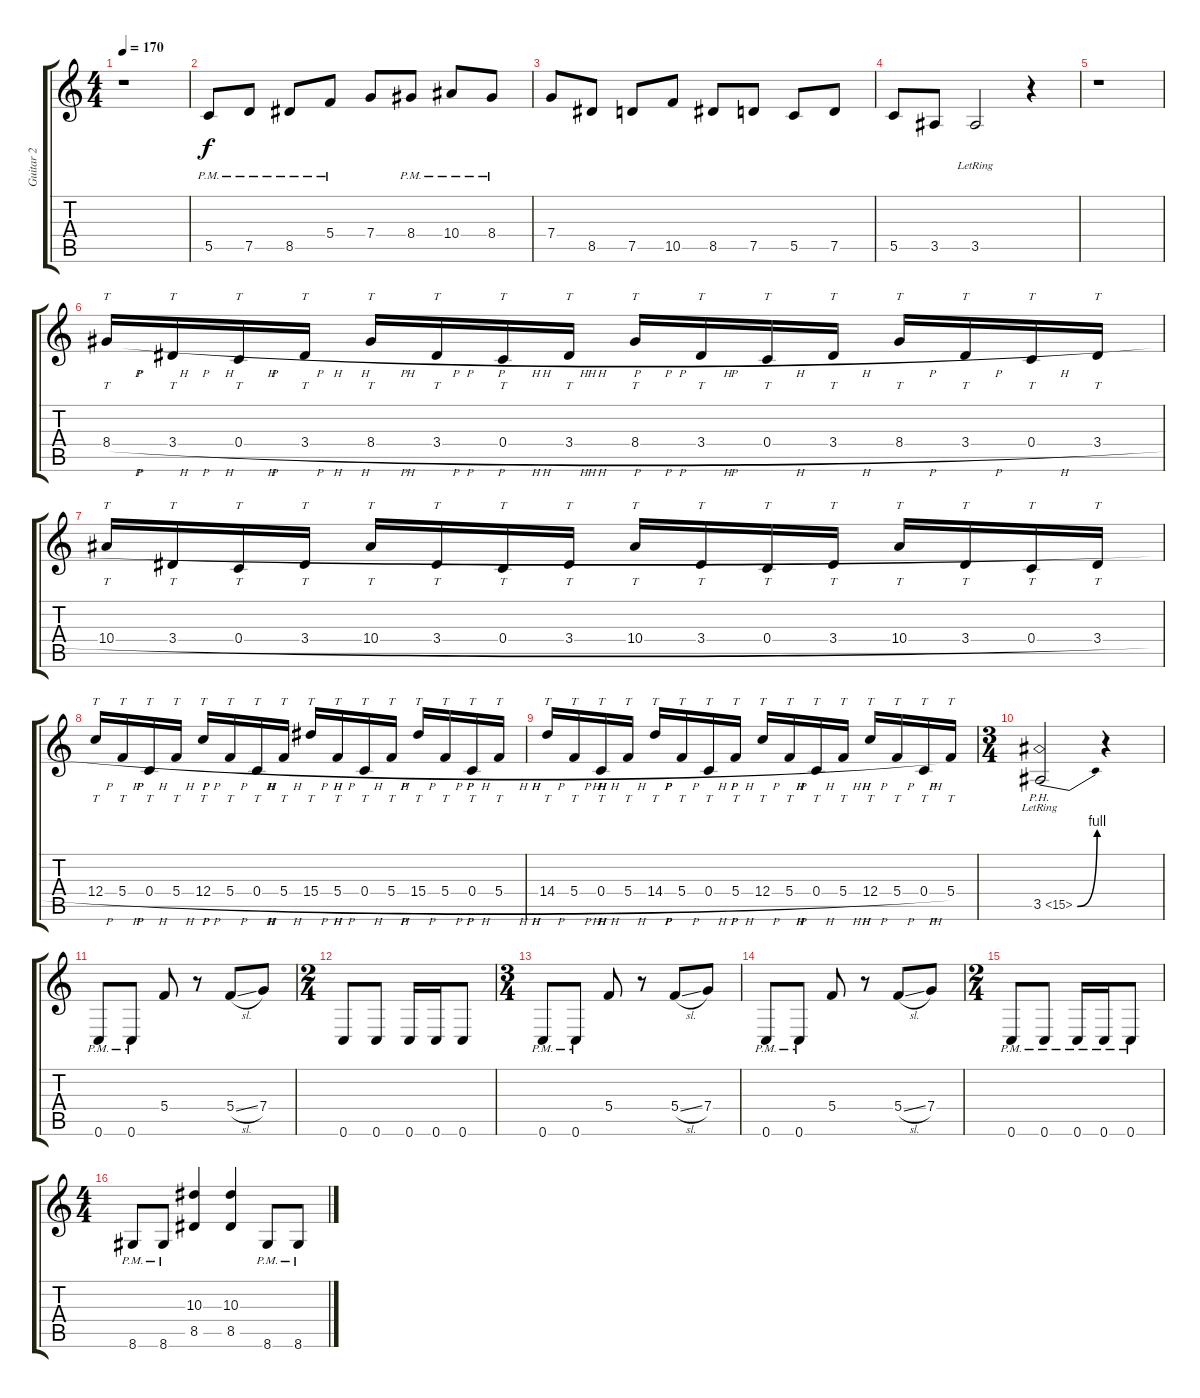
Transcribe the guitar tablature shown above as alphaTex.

\track ("Guitar 2" "Guitar 2") {instrument overdrivenguitar}
\staff {score tabs}
\tuning (D4 A3 F3 C3 G2 C2) {hide}
\ts (4 4)
\tempo 170
\clef g2
\ks c
r.1{dy f} |
5.5{pm}.8 7.5{pm}.8 8.5{pm}.8 5.4{pm}.8 7.4.8 8.4{pm}.8 10.4{pm}.8 8.4{pm}.8 |
7.4.8 8.5.8 7.5.8 10.5.8 8.5.8 7.5.8 5.5.8 7.5.8 |
5.5.8 3.5.8 3.5{lr}.2 r.4 |
r.1 |
8.4{h}.16{tt} 3.4{h}.16{tt} 0.4{h}.16{tt} 3.4{h}.16{tt} 8.4{h}.16{tt} 3.4{h}.16{tt} 0.4{h}.16{tt} 3.4{h}.16{tt} 8.4{h}.16{tt} 3.4{h}.16{tt} 0.4{h}.16{tt} 3.4{h}.16{tt} 8.4{h}.16{tt} 3.4{h}.16{tt} 0.4{h}.16{tt} 3.4{h}.16{tt} |
10.4{h}.16{tt} 3.4{h}.16{tt} 0.4{h}.16{tt} 3.4{h}.16{tt} 10.4{h}.16{tt} 3.4{h}.16{tt} 0.4{h}.16{tt} 3.4{h}.16{tt} 10.4{h}.16{tt} 3.4{h}.16{tt} 0.4{h}.16{tt} 3.4{h}.16{tt} 10.4{h}.16{tt} 3.4{h}.16{tt} 0.4{h}.16{tt} 3.4{h}.16{tt} |
12.4{h}.16{tt} 5.4{h}.16{tt} 0.4{h}.16{tt} 5.4{h}.16{tt} 12.4{h}.16{tt} 5.4{h}.16{tt} 0.4{h}.16{tt} 5.4{h}.16{tt} 15.4{h}.16{tt} 5.4{h}.16{tt} 0.4{h}.16{tt} 5.4{h}.16{tt} 15.4{h}.16{tt} 5.4{h}.16{tt} 0.4{h}.16{tt} 5.4{h}.16{tt} |
14.4{h}.16{tt} 5.4{h}.16{tt} 0.4{h}.16{tt} 5.4{h}.16{tt} 14.4{h}.16{tt} 5.4{h}.16{tt} 0.4{h}.16{tt} 5.4{h}.16{tt} 12.4{h}.16{tt} 5.4{h}.16{tt} 0.4{h}.16{tt} 5.4{h}.16{tt} 12.4{h}.16{tt} 5.4{h}.16{tt} 0.4{h}.16{tt} 5.4.16{tt} |
\ts (3 4)
3.5{be (bend 0 0 60 4) ph 12 lr}.2 r.4 |
0.6{pm}.8 0.6{pm}.8 5.4.8 r.8 5.4{sl}.8 7.4.8 |
\ts (2 4)
0.6.8 0.6.8 0.6.16 0.6.16 0.6.8 |
\ts (3 4)
0.6{pm}.8 0.6{pm}.8 5.4.8 r.8 5.4{sl}.8 7.4.8 |
0.6{pm}.8 0.6{pm}.8 5.4.8 r.8 5.4{sl}.8 7.4.8 |
\ts (2 4)
0.6{pm}.8 0.6{pm}.8 0.6{pm}.16 0.6{pm}.16 0.6{pm}.8 |
\ts (4 4)
8.6{pm}.8 8.6{pm}.8 (10.3 8.5).4 (10.3 8.5).4 8.6{pm}.8 8.6{pm}.8
